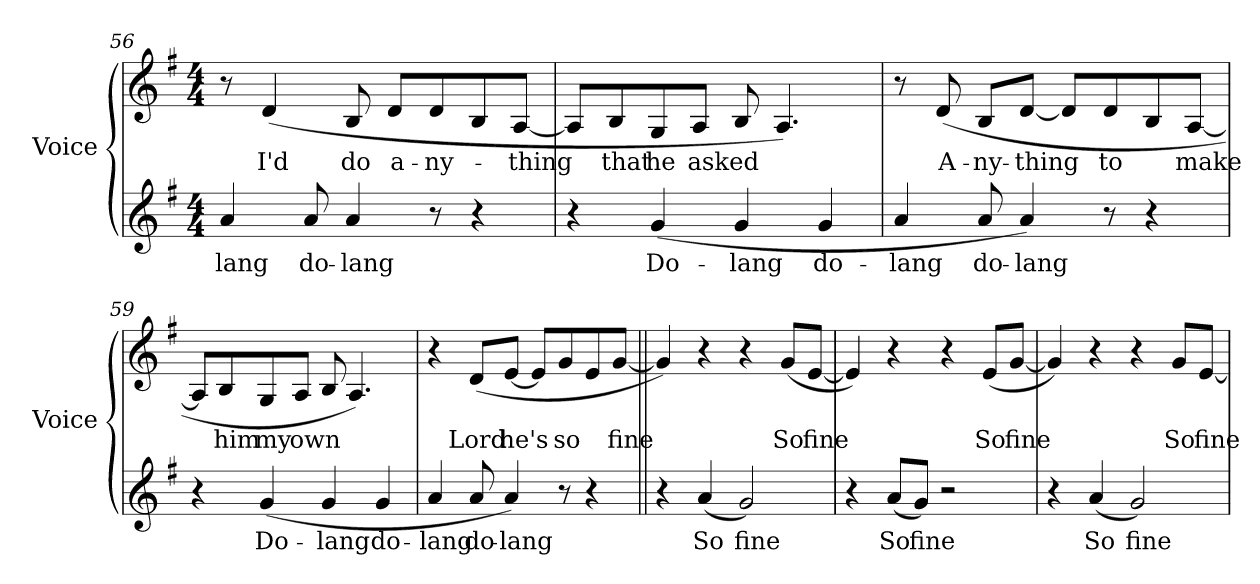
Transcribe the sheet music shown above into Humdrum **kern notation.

**kern	**text	**kern	**text
*part2	*part2	*part1	*part1
*staff2	*staff2	*staff1	*staff1
*I"Voice	*	*I"Voice	*
*I'Voice	*	*I'Voice	*
*clefG2	*	*clefG2	*
*k[f#]	*	*k[f#]	*
*G:	*	*G:	*
*M4/4	*	*M4/4	*
=56	=56	=56	=56
!	!LO:LY:b:color=#000000	!	!
4ai/	-lang	8r	.
!	!	!	!LO:LY:b:color=#000000
.	.	(4di/	I'd
!	!LO:LY:b:color=#000000	!	!
8ai/	do-	.	.
!	!LO:LY:b:color=#000000	!	!
!	!	!	!LO:LY:b:color=#000000
4ai/	-lang	8Bi/	do
!	!	!	!LO:LY:b:color=#000000
.	.	8di/L	a-
!	!	!	!LO:LY:b:color=#000000
8r	.	8di/	-ny-
4r	.	8Bi/	.
!	!	!	!LO:LY:b:color=#000000
.	.	[8Ai/J	-thing
!!LO:LB:g=z
=57	=57	=57	=57
4r	.	8Ai/L]	.
!	!	!	!LO:LY:b:color=#000000
.	.	8Bi/	that
!	!LO:LY:b:color=#000000	!	!
!	!	!	!LO:LY:b:color=#000000
(4gi/	Do-	8Gi/	he
!	!	!	!LO:LY:b:color=#000000
.	.	8Ai/J	asked
!	!LO:LY:b:color=#000000	!	!
4gi/	-lang	8Bi/	.
.	.	4.Ai/)	.
!	!LO:LY:b:color=#000000	!	!
4gi/	do-	.	.
=58	=58	=58	=58
!	!LO:LY:b:color=#000000	!	!
4ai/	-lang	8r	.
!	!	!	!LO:LY:b:color=#000000
.	.	(8di/	A-
!	!LO:LY:b:color=#000000	!	!
!	!	!	!LO:LY:b:color=#000000
8ai/	do-	8Bi/L	-ny-
!	!LO:LY:b:color=#000000	!	!
!	!	!	!LO:LY:b:color=#000000
4ai/)	-lang	[8di/J	-thing
.	.	8di/L]	.
!	!	!	!LO:LY:b:color=#000000
8r	.	8di/	to
4r	.	8Bi/	.
!	!	!	!LO:LY:b:color=#000000
.	.	[8Ai/J	make
=59	=59	=59	=59
4r	.	8Ai/L]	.
!	!	!	!LO:LY:b:color=#000000
.	.	8Bi/	him
!	!LO:LY:b:color=#000000	!	!
!	!	!	!LO:LY:b:color=#000000
(4gi/	Do-	8Gi/	my
!	!	!	!LO:LY:b:color=#000000
.	.	8Ai/J	own
!	!LO:LY:b:color=#000000	!	!
4gi/	-lang	8Bi/	.
.	.	4.Ai/)	.
!	!LO:LY:b:color=#000000	!	!
4gi/	do-	.	.
!!LO:PB:g=z
=60	=60	=60	=60
!	!LO:LY:b:color=#000000	!	!
4ai/	-lang	4r	.
!	!LO:LY:b:color=#000000	!	!
!	!	!	!LO:LY:b:color=#000000
8ai/	do-	(8di/L	Lord
!	!LO:LY:b:color=#000000	!	!
!	!	!	!LO:LY:b:color=#000000
4ai/)	-lang	[8ei/J	he's
.	.	8ei/L]	.
!	!	!	!LO:LY:b:color=#000000
8r	.	8gi/	so
4r	.	8ei/	.
!	!	!	!LO:LY:b:color=#000000
.	.	[8gi/J	fine
=61||	=61||	=61||	=61||
4r	.	4gi/])	.
!	!LO:LY:b:color=#000000	!	!
(4ai/	So	4r	.
!	!LO:LY:b:color=#000000	!	!
2gi/)	fine	4r	.
!	!	!	!LO:LY:b:color=#000000
.	.	(8gi/L	So
!	!	!	!LO:LY:b:color=#000000
.	.	[8ei/J	fine
=62	=62	=62	=62
4r	.	4ei/])	.
!	!LO:LY:b:color=#000000	!	!
(8ai/L	So	4r	.
!	!LO:LY:b:color=#000000	!	!
8gi/J)	fine	.	.
2r	.	4r	.
!	!	!	!LO:LY:b:color=#000000
.	.	(8ei/L	So
!	!	!	!LO:LY:b:color=#000000
.	.	[8gi/J	fine
=63	=63	=63	=63
4r	.	4gi/])	.
!	!LO:LY:b:color=#000000	!	!
(4ai/	So	4r	.
!	!LO:LY:b:color=#000000	!	!
2gi/)	fine	4r	.
!	!	!	!LO:LY:b:color=#000000
.	.	8gi/L	So
!	!	!	!LO:LY:b:color=#000000
.	.	[8ei/J	fine
=	=	=	=
*-	*-	*-	*-
